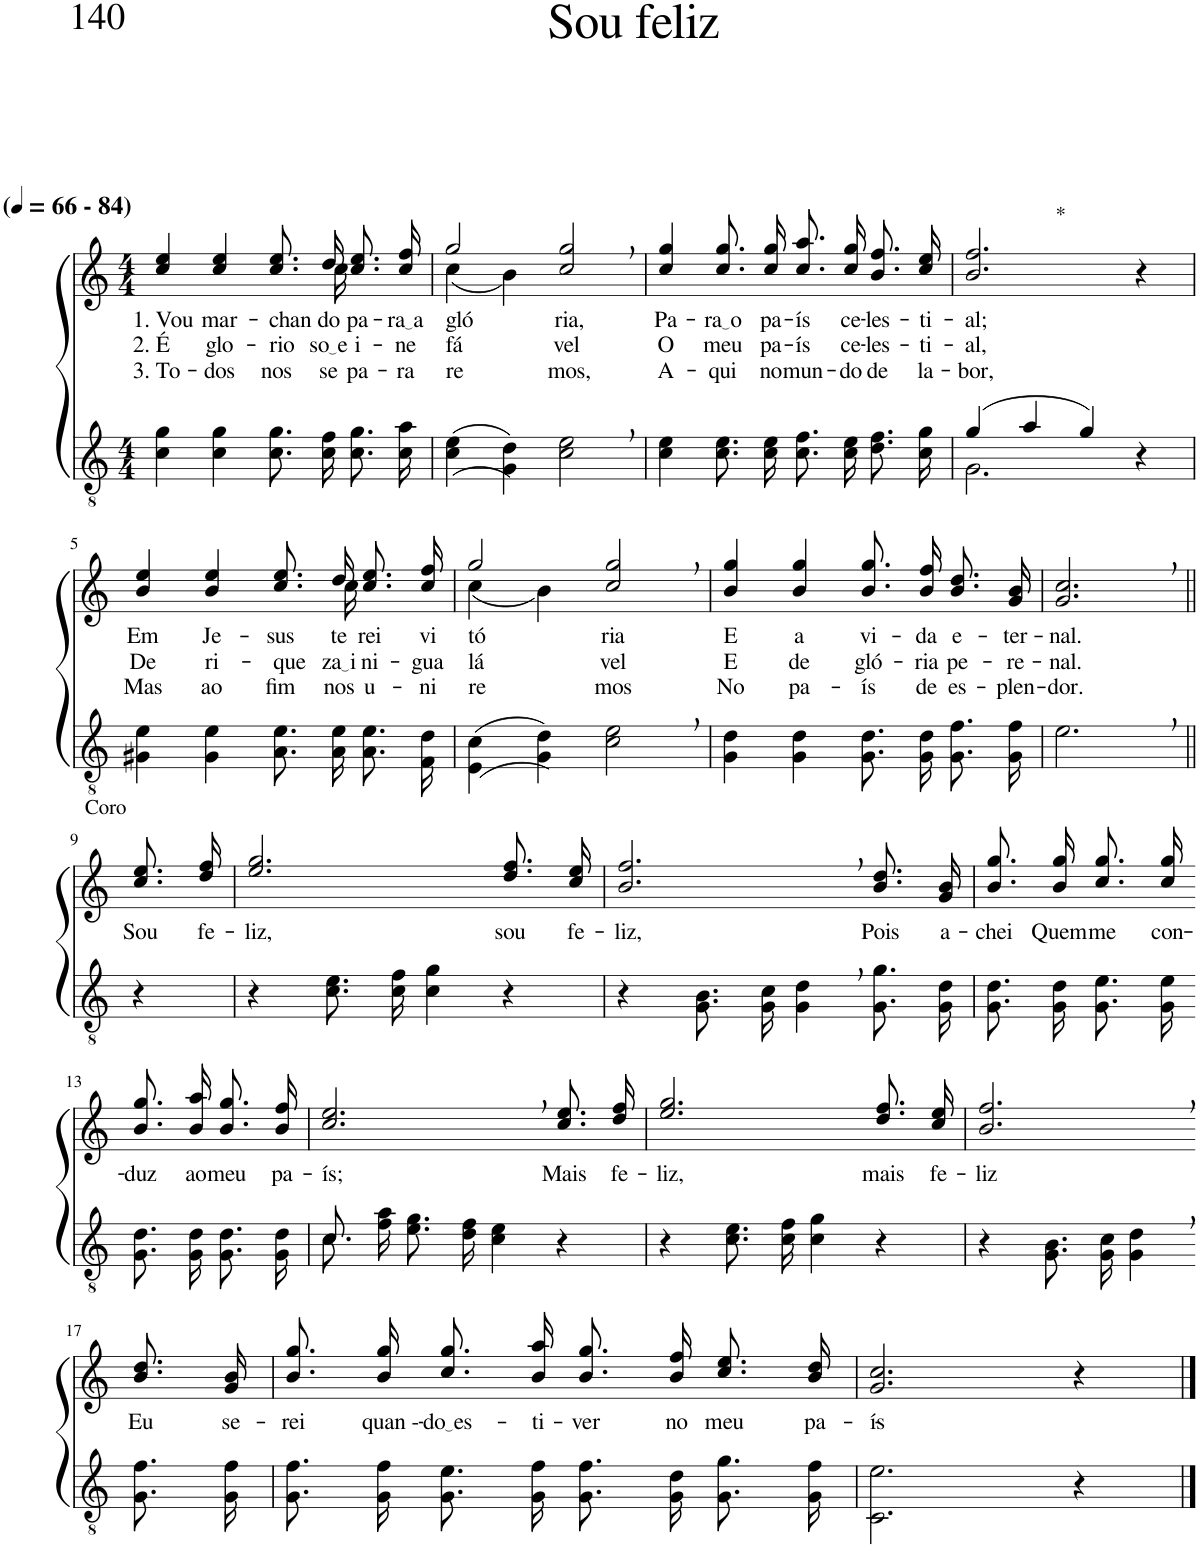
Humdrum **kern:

**kern	**kern	**text	**text	**text
*part2	*part1	*part1	*part1	*part1
*staff2	*staff1	*staff1	*staff1	*staff1
*I"Parte III e IV	*I"Parte I e II	*	*	*
*clefGv2	*clefG2	*	*	*
*Trd4c7	*Trd4c7	*	*	*
*k[]	*k[]	*	*	*
*M4/4	*M4/4	*	*	*
*MM66	*MM66	*	*	*
=1	=1	=1	=1	=1
!	!LO:TX:a:B:t=(	!	!	!
!	!LO:TX:a:B:t=- 84)	!	!	!
!	!	!LO:LY:b	!LO:LY:b	!LO:LY:b
*	*^	*	*	*
4c\ 4g\	4cc/ 4ee/	8.ryy	1. Vou	2. É	3. To-
!	!	!	!LO:LY:b	!LO:LY:b	!LO:LY:b
*	*v	*v	*	*	*
4c\ 4g\	4cc/ 4ee/	mar-	glo-	-dos
!	!	!LO:LY:b	!LO:LY:b	!LO:LY:b
8.c\ 8.g\L	8.cc\ 8.ee\L	-chan-	-rio-	nos
*	*^	*	*	*
!	!	!	!LO:LY:b	!LO:LY:b	!LO:LY:b
16c\ 16f\Jk	16dd\Jk	16cc\	-do	so e	se-
!	!	!	!LO:LY:b	!LO:LY:b	!LO:LY:b
8.c\ 8.g\L	8.cc\ 8.ee\L	4ryy	pa-	i-	-pa-
!	!	!	!LO:LY:b	!LO:LY:b	!LO:LY:b
16c\ 16a\Jk	16cc\ 16ff\Jk	.	ra a	-ne-	-ra-
=2	=2	=2	=2	=2	=2
!	!	!	!LO:LY:b	!LO:LY:b	!LO:LY:b
((4c\ 4e\	2gg/	(4cc\	-gló-	-fá-	-re-
4G\ 4d\))	.	4b\)	.	.	.
!	!	!	!LO:LY:b	!LO:LY:b	!LO:LY:b
2c\, 2e\,	2cc/, 2gg/,	2ryy	-ria,	-vel	-mos,
=3	=3	=3	=3	=3	=3
!	!	!	!LO:LY:b	!LO:LY:b	!LO:LY:b
*	*v	*v	*	*	*
4c\ 4e\	4cc/ 4gg/	Pa-	O	A-
!	!	!LO:LY:b	!LO:LY:b	!LO:LY:b
8.c\ 8.e\L	8.cc\ 8.gg\L	ra o	meu	-qui
!	!	!LO:LY:b	!LO:LY:b	!LO:LY:b
16c\ 16e\Jk	16cc\ 16gg\Jk	pa-	pa-	no
!	!	!LO:LY:b	!LO:LY:b	!LO:LY:b
8.c\ 8.f\L	8.cc\ 8.aa\L	-ís	-ís	mun-
!	!	!LO:LY:b	!LO:LY:b	!LO:LY:b
16c\ 16e\Jk	16cc\ 16gg\Jk	ce-	ce-	-do
!	!	!LO:LY:b	!LO:LY:b	!LO:LY:b
8.d\ 8.f\L	8.b\ 8.ff\L	-les-	-les-	de
!	!	!LO:LY:b	!LO:LY:b	!LO:LY:b
16c\ 16g\Jk	16cc\ 16ee\Jk	-ti-	-ti-	la-
=4	=4	=4	=4	=4
*^	*	*	*	*
!	!	!LO:TX:a:t=*	!	!	!
!	!	!	!LO:LY:b	!LO:LY:b	!LO:LY:b
(4g/	2.G\	2.b/ 2.ff/	-al;	-al,	-bor,
4a/	.	.	.	.	.
4g/)	.	.	.	.	.
4r	4ryy	4r	.	.	.
!!LO:LB:g=z
=5	=5	=5	=5	=5	=5
!	!	!	!LO:LY:b	!LO:LY:b	!LO:LY:b
*v	*v	*^	*	*	*
4G#X\ 4e\	4b/ 4ee/	8.ryy	Em	De	Mas
!	!	!	!LO:LY:b	!LO:LY:b	!LO:LY:b
*	*v	*v	*	*	*
4G#\ 4e\	4b/ 4ee/	Je-	ri-	ao
!	!	!LO:LY:b	!LO:LY:b	!LO:LY:b
8.A\ 8.e\L	8.cc\ 8.ee\L	-sus	-que-	fim
*	*^	*	*	*
!	!	!	!LO:LY:b	!LO:LY:b	!LO:LY:b
16A\ 16e\Jk	16dd\Jk	16cc\	te-	za i	nos
!	!	!	!LO:LY:b	!LO:LY:b	!LO:LY:b
8.A\ 8.e\L	8.cc\ 8.ee\L	4ryy	-rei	-ni-	u-
!	!	!	!LO:LY:b	!LO:LY:b	!LO:LY:b
16F\ 16d\Jk	16cc\ 16ff\Jk	.	vi-	-gua-	-ni-
=6	=6	=6	=6	=6	=6
!	!	!	!LO:LY:b	!LO:LY:b	!LO:LY:b
((4E\ 4c\	2gg/	(4cc\	-tó-	-lá-	-re-
4G\ 4d\))	.	4b\)	.	.	.
!	!	!	!LO:LY:b	!LO:LY:b	!LO:LY:b
2c\, 2e\,	2cc/, 2gg/,	2ryy	-ria	-vel	-mos
=7	=7	=7	=7	=7	=7
!	!	!	!LO:LY:b	!LO:LY:b	!LO:LY:b
*	*v	*v	*	*	*
4G\ 4d\	4b/ 4gg/	E	E	No
!	!	!LO:LY:b	!LO:LY:b	!LO:LY:b
4G\ 4d\	4b/ 4gg/	a	de	pa-
!	!	!LO:LY:b	!LO:LY:b	!LO:LY:b
8.G\ 8.d\L	8.b\ 8.gg\L	vi-	gló-	-ís
!	!	!LO:LY:b	!LO:LY:b	!LO:LY:b
16G\ 16d\Jk	16b\ 16ff\Jk	-da	-ria	de
!	!	!LO:LY:b	!LO:LY:b	!LO:LY:b
8.G\ 8.f\L	8.b\ 8.dd\L	e-	pe-	es-
!	!	!LO:LY:b	!LO:LY:b	!LO:LY:b
16G\ 16f\Jk	16g\ 16b\Jk	-ter-	-re-	-plen-
=8	=8	=8	=8	=8
!	!	!LO:LY:b	!LO:LY:b	!LO:LY:b
2.e,\	2.g/, 2.cc/,	-nal.	-nal.	-dor.
!!LO:LB:g=z
=9||	=9||	=9||	=9||	=9||
!	!LO:TX:a:t=Coro	!	!	!
!	!	!LO:LY:b	!	!
4r	8.cc\ 8.ee\L	Sou	.	.
!	!	!LO:LY:b	!	!
.	16dd\ 16ff\Jk	fe-	.	.
=10	=10	=10	=10	=10
!	!	!LO:LY:b	!	!
4r	2.ee/ 2.gg/	-liz,	.	.
8.c\ 8.e\L	.	.	.	.
16c\ 16f\Jk	.	.	.	.
4c\ 4g\	.	.	.	.
!	!	!LO:LY:b	!	!
4r	8.dd\ 8.ff\L	sou	.	.
!	!	!LO:LY:b	!	!
.	16cc\ 16ee\Jk	fe-	.	.
=11	=11	=11	=11	=11
!	!	!LO:LY:b	!	!
4r	2.b/, 2.ff/,	-liz,	.	.
8.G/ 8.B/L	.	.	.	.
16G/ 16c/Jk	.	.	.	.
4G\, 4d\,	.	.	.	.
!	!	!LO:LY:b	!	!
8.G\ 8.g\L	8.b\ 8.dd\L	Pois	.	.
!	!	!LO:LY:b	!	!
16G\ 16d\Jk	16g\ 16b\Jk	a-	.	.
=12	=12	=12	=12	=12
!	!	!LO:LY:b	!	!
8.G\ 8.d\L	8.b\ 8.gg\L	-chei	.	.
!	!	!LO:LY:b	!	!
16G\ 16d\Jk	16b\ 16gg\Jk	Quem	.	.
!	!	!LO:LY:b	!	!
8.G\ 8.e\L	8.cc\ 8.gg\L	me	.	.
!	!	!LO:LY:b	!	!
16G\ 16e\Jk	16cc\ 16gg\Jk	con-	.	.
!!LO:LB:g=z
=13-	=13-	=13-	=13-	=13-
!	!	!LO:LY:b	!	!
8.G\ 8.d\L	8.b\ 8.gg\L	-duz	.	.
!	!	!LO:LY:b	!	!
16G\ 16d\Jk	16b\ 16aa\Jk	ao	.	.
!	!	!LO:LY:b	!	!
8.G\ 8.d\L	8.b\ 8.gg\L	meu	.	.
!	!	!LO:LY:b	!	!
16G\ 16d\Jk	16b\ 16ff\Jk	pa-	.	.
=14	=14	=14	=14	=14
*^	*	*	*	*
!	!	!	!LO:LY:b	!	!
8.c\L	8.c/	2.cc/, 2.ee/,	-ís;	.	.
16f\ 16a\Jk	2ryy	.	.	.	.
8.e\ 8.g\L	.	.	.	.	.
16d\ 16f\Jk	.	.	.	.	.
4c\ 4e\	.	.	.	.	.
.	4ryy	.	.	.	.
!	!	!	!LO:LY:b	!	!
4r	.	8.cc\ 8.ee\L	Mais	.	.
!	!	!	!LO:LY:b	!	!
.	16ryy	16dd\ 16ff\Jk	fe-	.	.
=15	=15	=15	=15	=15	=15
!	!	!	!LO:LY:b	!	!
*v	*v	*	*	*	*
4r	2.ee/ 2.gg/	-liz,	.	.
8.c\ 8.e\L	.	.	.	.
16c\ 16f\Jk	.	.	.	.
4c\ 4g\	.	.	.	.
!	!	!LO:LY:b	!	!
4r	8.dd\ 8.ff\L	mais	.	.
!	!	!LO:LY:b	!	!
.	16cc\ 16ee\Jk	fe-	.	.
=16	=16	=16	=16	=16
!	!	!LO:LY:b	!	!
4r	2.b/, 2.ff/,	-liz	.	.
8.G/ 8.B/L	.	.	.	.
16G/ 16c/Jk	.	.	.	.
4G\, 4d\,	.	.	.	.
!!LO:LB:g=z
=17-	=17-	=17-	=17-	=17-
!	!	!LO:LY:b	!	!
8.G\ 8.f\L	8.b\ 8.dd\L	Eu	.	.
!	!	!LO:LY:b	!	!
16G\ 16f\Jk	16g\ 16b\Jk	se-	.	.
=18	=18	=18	=18	=18
!	!	!LO:LY:b	!	!
8.G\ 8.f\L	8.b\ 8.gg\L	-rei	.	.
!	!	!LO:LY:b	!	!
16G\ 16f\Jk	16b\ 16gg\Jk	quan --	.	.
!	!	!LO:LY:b	!	!
8.G\ 8.e\L	8.cc\ 8.gg\L	do es	.	.
!	!	!LO:LY:b	!	!
16G\ 16f\Jk	16b\ 16aa\Jk	-ti-	.	.
!	!	!LO:LY:b	!	!
8.G\ 8.f\L	8.b\ 8.gg\L	-ver	.	.
!	!	!LO:LY:b	!	!
16G\ 16d\Jk	16b\ 16ff\Jk	no	.	.
!	!	!LO:LY:b	!	!
8.G\ 8.g\L	8.cc\ 8.ee\L	meu	.	.
!	!	!LO:LY:b	!	!
16G\ 16f\Jk	16b\ 16dd\Jk	pa-	.	.
=19	=19	=19	=19	=19
!	!	!LO:LY:b	!	!
2.C\ 2.e\	2.g/ 2.cc/	-ís-	.	.
4r	4r	.	.	.
==	==	==	==	==
*-	*-	*-	*-	*-
